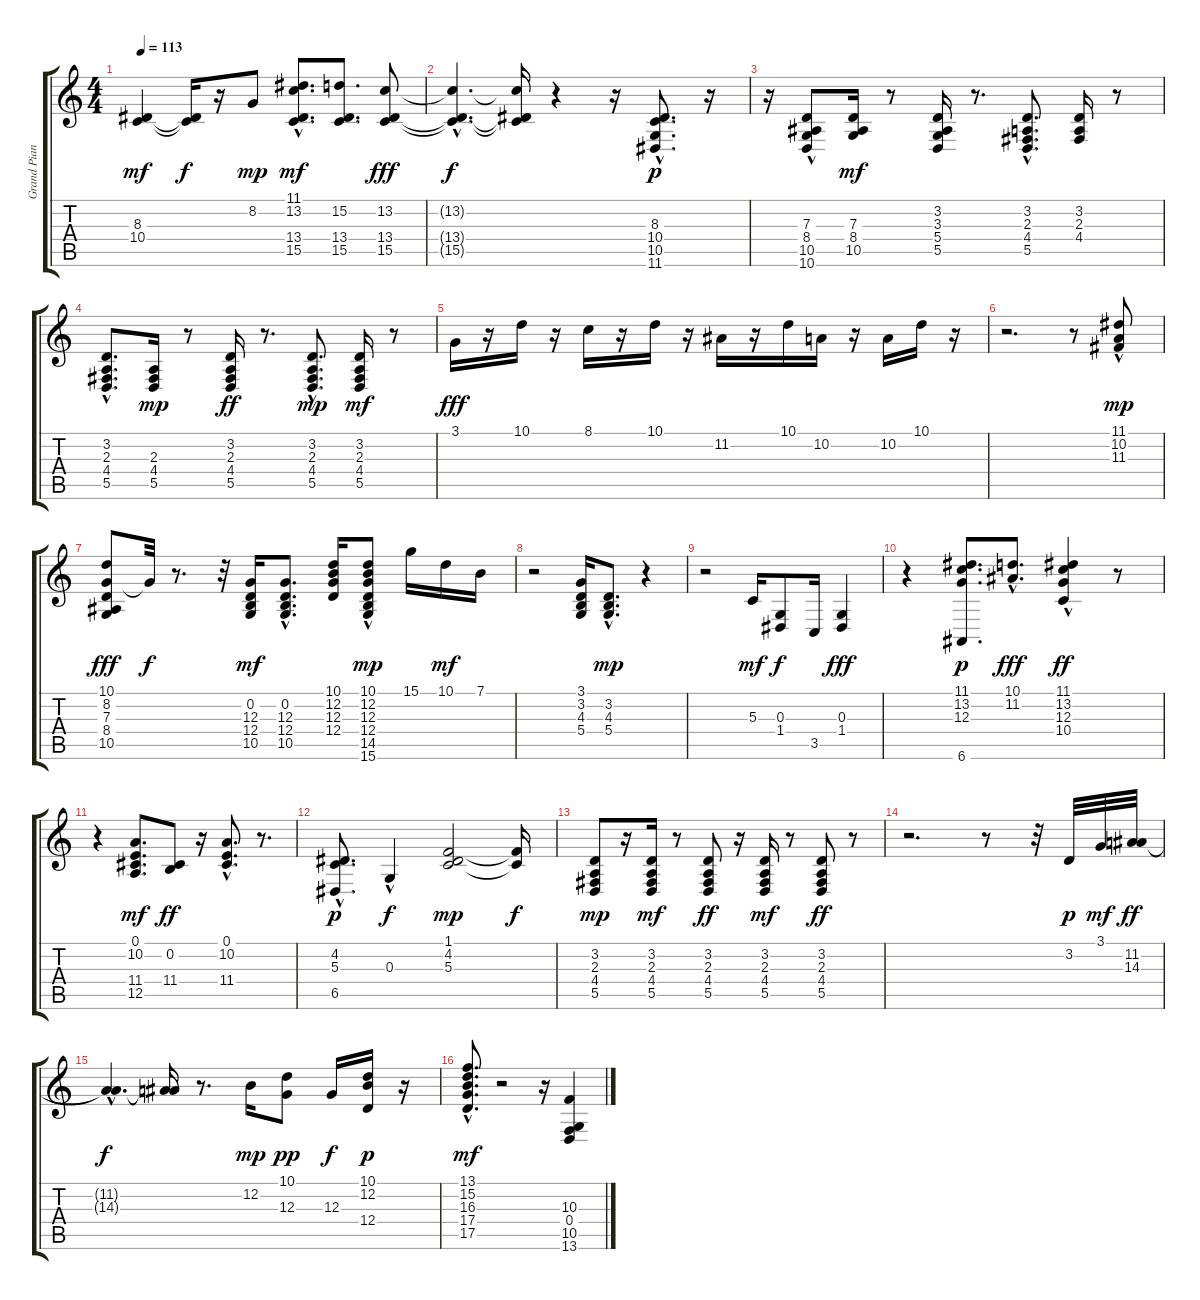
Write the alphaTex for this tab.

\track ("Grand Piano" "Grand Pian") {instrument acousticgrandpiano}
\staff {score tabs}
\tuning (E4 B3 G3 D3 A2 E2) {hide}
\ts (4 4)
\tempo 113
\clef g2
\ks c
(8.3 10.4).4{dy mf} (8.3{t} 10.4{t}).16{dy f} r.16 8.2.8{dy mp} (11.1{hac} 13.2{hac} 13.4 15.5).8{d dy mf} (15.2 13.4 15.5).8{d} (13.2 13.4 15.5).8{dy fff} |
(13.2{hac t} 13.4{hac t} 15.5{hac t}).4{d dy f} (13.2{t} 13.4{t} 15.5{t}).16 r.4 r.16 (8.3{hac} 10.4{hac} 10.5{hac} 11.6{hac}).8{d dy p} r.16 |
r.16 (7.3 8.4 10.5 10.6{hac}).8 (7.3 8.4 10.5).16{dy mf} r.8 (3.2 3.3 5.4 5.5).16 r.8{d} (3.2{hac} 2.3{hac} 4.4{hac} 5.5).8{d} (3.2 2.3 4.4).16 r.8 |
(3.2 2.3{hac} 4.4{hac} 5.5{hac}).8{d} (2.3 4.4 5.5).16{dy mp} r.8 (3.2 2.3 4.4 5.5).16{dy ff} r.8{d} (3.2{hac} 2.3{hac} 4.4{hac} 5.5{hac}).8{d dy mp} (3.2 2.3 4.4 5.5).16{dy mf} r.8 |
3.1.16{dy fff} r.16 10.1.16 r.16 8.1.16 r.16 10.1.16 r.16 11.2.16 r.16 10.1.16 10.2.16 r.16 10.2.16 10.1.16 r.16 |
r.2{d} r.8 (11.1 10.2{hac} 11.3).8{dy mp} |
(10.1 8.2 7.3 8.4 10.5).8{dy fff} 8.2{t}.32{dy f} r.8{d} r.32 (0.2 12.3 12.4 10.5).16{dy mf} (0.2 12.3{hac} 12.4 10.5{hac}).8{d} (10.1 12.2 12.3 12.4).16 (10.1 12.2 12.3 12.4 14.5 15.6{hac}).8{dy mp} 15.1.16 10.1.16{dy mf} 7.1.16 |
r.2 (3.1 3.2 4.3 5.4).16 (3.2{hac} 4.3{hac} 5.4{hac}).8{d dy mp} r.4 |
r.2 5.3.16{dy mf} (0.3 1.4).8{dy f} 3.5.16 (0.3 1.4).4{dy fff} |
r.4 (11.1 13.2 12.3 6.6).8{d dy p} (10.1{hac} 11.2{hac}).8{d dy fff} (11.1{hac} 13.2 12.3 10.4).4{dy ff} r.8 |
r.4 (0.1 10.2 11.4 12.5).8{d dy mf} (0.2 11.4).8{dy ff} r.16 (0.1{hac} 10.2{hac} 11.4{hac}).8{d} r.8{d} |
(4.2 5.3{hac} 6.5).8{d dy p} 0.3{hac}.4{dy f} (1.1 4.2 5.3).2{dy mp} (1.1{t} 5.3{t}).16{dy f} |
(3.2 2.3 4.4 5.5).8{dy mp} r.16 (3.2 2.3 4.4 5.5).16{dy mf} r.8 (3.2 2.3 4.4 5.5).8{dy ff} r.16 (3.2 2.3 4.4 5.5).16{dy mf} r.8 (3.2 2.3 4.4 5.5).8{dy ff} r.8 |
r.2{d} r.8 r.32 3.2.32{dy p} 3.1.32{dy mf} (11.2 14.3).32{dy ff} |
(11.2{hac t} 14.3{hac t}).4{d dy f} (11.2{t} 14.3{t}).16 r.8{d} 12.2.16{dy mp} (10.1 12.3).8{dy pp} 12.3.16{dy f} (10.1 12.2 12.4).16{dy p} r.16 |
(13.1{hac} 15.2{hac} 16.3{hac} 17.4{hac} 17.5{hac}).8{d dy mf} r.2 r.16 (10.3 0.4 10.5 13.6).4
